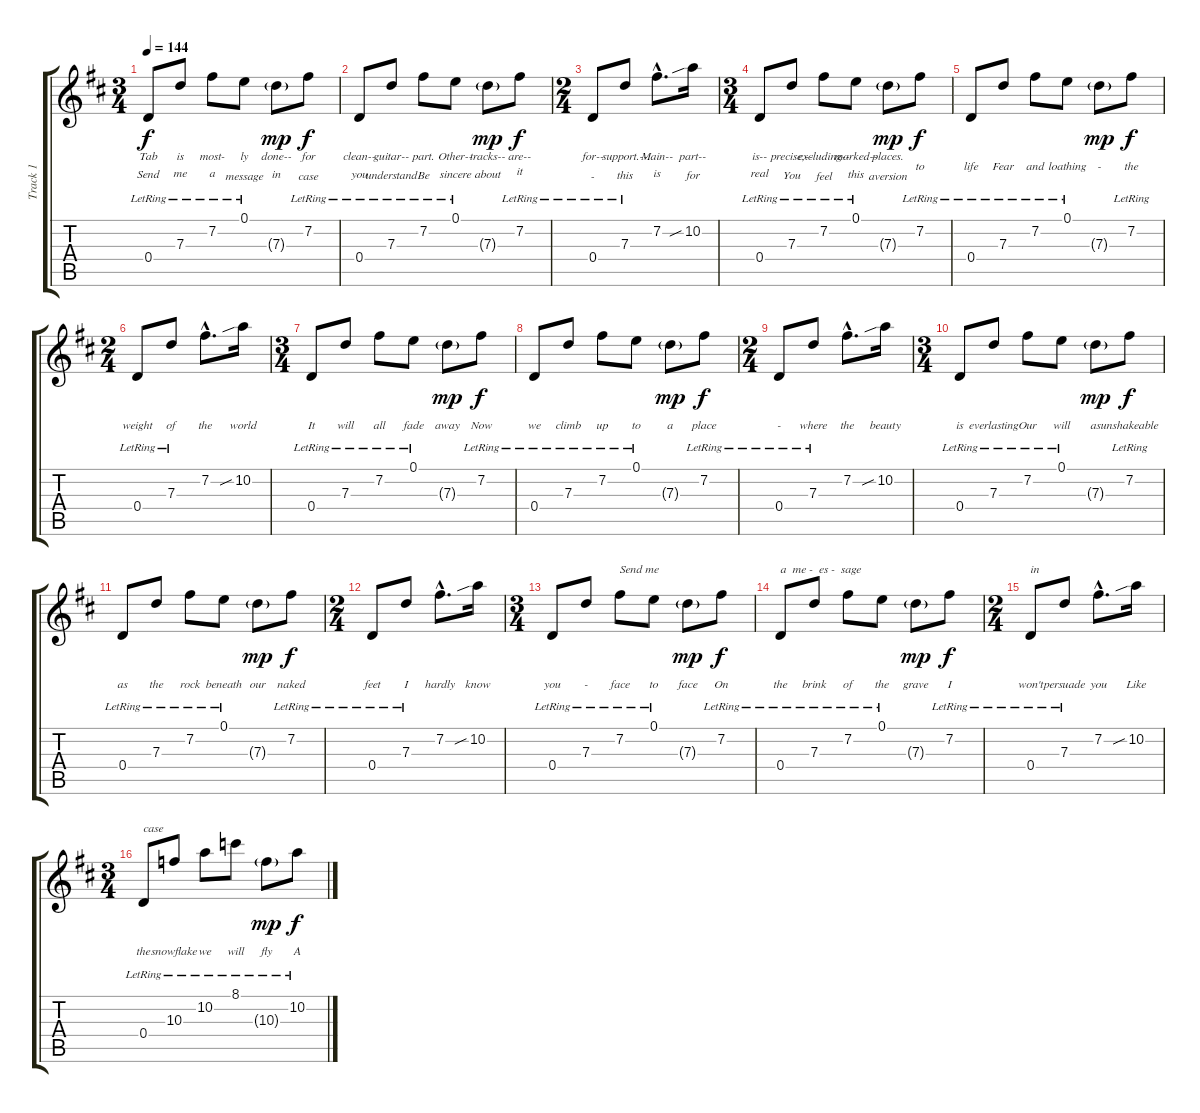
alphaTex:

\track ("Track 1" "Track 1") {instrument acousticguitarnylon}
\staff {score tabs}
\tuning (E4 B3 G3 D3 A2 E2) {hide}
\ts (3 4)
\tempo 144
\clef g2
\ks d
0.4{lr}.8{lyrics (0 "Tab") lyrics (1 "") lyrics (2 "Send") lyrics (3 "") lyrics (4 "") dy f instrument acousticguitarnylon} 7.3{lr}.8{lyrics (0 "is") lyrics (1 "") lyrics (2 "me") lyrics (3 "") lyrics (4 "")} 7.2{lr}.8{lyrics (0 "most-") lyrics (1 "") lyrics (2 "a") lyrics (3 "") lyrics (4 "")} 0.1{lr}.8{lyrics (0 "ly") lyrics (1 "") lyrics (2 "message") lyrics (3 "") lyrics (4 "")} 7.3{g}.8{lyrics (0 "done--") lyrics (1 "") lyrics (2 "in") lyrics (3 "") lyrics (4 "") dy mp} 7.2{lr}.8{lyrics (0 "for") lyrics (1 "") lyrics (2 "case") lyrics (3 "") lyrics (4 "") dy f} |
0.4{lr}.8{lyrics (0 "clean--") lyrics (1 "") lyrics (2 "you") lyrics (3 "") lyrics (4 "")} 7.3{lr}.8{lyrics (0 "guitar--") lyrics (1 "") lyrics (2 "understand") lyrics (3 "") lyrics (4 "")} 7.2{lr}.8{lyrics (0 "part.") lyrics (1 "") lyrics (2 "Be") lyrics (3 "") lyrics (4 "")} 0.1{lr}.8{lyrics (0 "Other--") lyrics (1 "") lyrics (2 "sincere") lyrics (3 "") lyrics (4 "")} 7.3{g}.8{lyrics (0 "tracks--") lyrics (1 "") lyrics (2 "about") lyrics (3 "") lyrics (4 "") dy mp} 7.2{lr}.8{lyrics (0 "are--") lyrics (1 "") lyrics (2 "it") lyrics (3 "") lyrics (4 "") dy f} |
\ts (2 4)
0.4{lr}.8{lyrics (0 "for--") lyrics (1 "") lyrics (2 "-") lyrics (3 "") lyrics (4 "")} 7.3{lr}.8{lyrics (0 "support.--") lyrics (1 "") lyrics (2 "this") lyrics (3 "") lyrics (4 "")} 7.2{hac}.8{d lyrics (0 "Main--") lyrics (1 "") lyrics (2 "is") lyrics (3 "") lyrics (4 "")} 10.2{sib}.16{lyrics (0 "part--") lyrics (1 "") lyrics (2 "for") lyrics (3 "") lyrics (4 "")} |
\ts (3 4)
0.4{lr}.8{lyrics (0 "is--") lyrics (1 "") lyrics (2 "real") lyrics (3 "") lyrics (4 "")} 7.3{lr}.8{lyrics (0 "precise,--") lyrics (1 "") lyrics (2 "You") lyrics (3 "") lyrics (4 "")} 7.2{lr}.8{lyrics (0 "excluding--") lyrics (1 "") lyrics (2 "feel") lyrics (3 "") lyrics (4 "")} 0.1{lr}.8{lyrics (0 "marked--") lyrics (1 "") lyrics (2 "this") lyrics (3 "") lyrics (4 "")} 7.3{g}.8{lyrics (0 "places.") lyrics (1 "") lyrics (2 "aversion") lyrics (3 "") lyrics (4 "") dy mp} 7.2{lr}.8{lyrics (0 "") lyrics (1 "") lyrics (2 "to") lyrics (3 "") lyrics (4 "") dy f} |
0.4{lr}.8{lyrics (0 "") lyrics (1 "") lyrics (2 "life") lyrics (3 "") lyrics (4 "")} 7.3{lr}.8{lyrics (0 "") lyrics (1 "") lyrics (2 "Fear") lyrics (3 "") lyrics (4 "")} 7.2{lr}.8{lyrics (0 "") lyrics (1 "") lyrics (2 "and") lyrics (3 "") lyrics (4 "")} 0.1{lr}.8{lyrics (0 "") lyrics (1 "") lyrics (2 "loathing") lyrics (3 "") lyrics (4 "")} 7.3{g}.8{lyrics (0 "") lyrics (1 "") lyrics (2 "-") lyrics (3 "") lyrics (4 "") dy mp} 7.2{lr}.8{lyrics (0 "") lyrics (1 "") lyrics (2 "the") lyrics (3 "") lyrics (4 "") dy f} |
\ts (2 4)
0.4{lr}.8{lyrics (0 "") lyrics (1 "") lyrics (2 "weight") lyrics (3 "") lyrics (4 "")} 7.3{lr}.8{lyrics (0 "") lyrics (1 "") lyrics (2 "of") lyrics (3 "") lyrics (4 "")} 7.2{hac}.8{d lyrics (0 "") lyrics (1 "") lyrics (2 "the") lyrics (3 "") lyrics (4 "")} 10.2{sib}.16{lyrics (0 "") lyrics (1 "") lyrics (2 "world") lyrics (3 "") lyrics (4 "")} |
\ts (3 4)
0.4{lr}.8{lyrics (0 "") lyrics (1 "") lyrics (2 "It") lyrics (3 "") lyrics (4 "")} 7.3{lr}.8{lyrics (0 "") lyrics (1 "") lyrics (2 "will") lyrics (3 "") lyrics (4 "")} 7.2{lr}.8{lyrics (0 "") lyrics (1 "") lyrics (2 "all") lyrics (3 "") lyrics (4 "")} 0.1{lr}.8{lyrics (0 "") lyrics (1 "") lyrics (2 "fade") lyrics (3 "") lyrics (4 "")} 7.3{g}.8{lyrics (0 "") lyrics (1 "") lyrics (2 "away") lyrics (3 "") lyrics (4 "") dy mp} 7.2{lr}.8{lyrics (0 "") lyrics (1 "") lyrics (2 "Now") lyrics (3 "") lyrics (4 "") dy f} |
0.4{lr}.8{lyrics (0 "") lyrics (1 "") lyrics (2 "we") lyrics (3 "") lyrics (4 "")} 7.3{lr}.8{lyrics (0 "") lyrics (1 "") lyrics (2 "climb") lyrics (3 "") lyrics (4 "")} 7.2{lr}.8{lyrics (0 "") lyrics (1 "") lyrics (2 "up") lyrics (3 "") lyrics (4 "")} 0.1{lr}.8{lyrics (0 "") lyrics (1 "") lyrics (2 "to") lyrics (3 "") lyrics (4 "")} 7.3{g}.8{lyrics (0 "") lyrics (1 "") lyrics (2 "a") lyrics (3 "") lyrics (4 "") dy mp} 7.2{lr}.8{lyrics (0 "") lyrics (1 "") lyrics (2 "place") lyrics (3 "") lyrics (4 "") dy f} |
\ts (2 4)
0.4{lr}.8{lyrics (0 "") lyrics (1 "") lyrics (2 "-") lyrics (3 "") lyrics (4 "")} 7.3{lr}.8{lyrics (0 "") lyrics (1 "") lyrics (2 "where") lyrics (3 "") lyrics (4 "")} 7.2{hac}.8{d lyrics (0 "") lyrics (1 "") lyrics (2 "the") lyrics (3 "") lyrics (4 "")} 10.2{sib}.16{lyrics (0 "") lyrics (1 "") lyrics (2 "beauty") lyrics (3 "") lyrics (4 "")} |
\ts (3 4)
0.4{lr}.8{lyrics (0 "") lyrics (1 "") lyrics (2 "is") lyrics (3 "") lyrics (4 "")} 7.3{lr}.8{lyrics (0 "") lyrics (1 "") lyrics (2 "everlasting") lyrics (3 "") lyrics (4 "")} 7.2{lr}.8{lyrics (0 "") lyrics (1 "") lyrics (2 "Our") lyrics (3 "") lyrics (4 "")} 0.1{lr}.8{lyrics (0 "") lyrics (1 "") lyrics (2 "will") lyrics (3 "") lyrics (4 "")} 7.3{g}.8{lyrics (0 "") lyrics (1 "") lyrics (2 "as") lyrics (3 "") lyrics (4 "") dy mp} 7.2{lr}.8{lyrics (0 "") lyrics (1 "") lyrics (2 "unshakeable") lyrics (3 "") lyrics (4 "") dy f} |
0.4{lr}.8{lyrics (0 "") lyrics (1 "") lyrics (2 "as") lyrics (3 "") lyrics (4 "")} 7.3{lr}.8{lyrics (0 "") lyrics (1 "") lyrics (2 "the") lyrics (3 "") lyrics (4 "")} 7.2{lr}.8{lyrics (0 "") lyrics (1 "") lyrics (2 "rock") lyrics (3 "") lyrics (4 "")} 0.1{lr}.8{lyrics (0 "") lyrics (1 "") lyrics (2 "beneath") lyrics (3 "") lyrics (4 "")} 7.3{g}.8{lyrics (0 "") lyrics (1 "") lyrics (2 "our") lyrics (3 "") lyrics (4 "") dy mp} 7.2{lr}.8{lyrics (0 "") lyrics (1 "") lyrics (2 "naked") lyrics (3 "") lyrics (4 "") dy f} |
\ts (2 4)
0.4{lr}.8{lyrics (0 "") lyrics (1 "") lyrics (2 "feet") lyrics (3 "") lyrics (4 "")} 7.3{lr}.8{lyrics (0 "") lyrics (1 "") lyrics (2 "I") lyrics (3 "") lyrics (4 "")} 7.2{hac}.8{d lyrics (0 "") lyrics (1 "") lyrics (2 "hardly") lyrics (3 "") lyrics (4 "")} 10.2{sib}.16{lyrics (0 "") lyrics (1 "") lyrics (2 "know") lyrics (3 "") lyrics (4 "")} |
\ts (3 4)
0.4{lr}.8{lyrics (0 "") lyrics (1 "") lyrics (2 "you") lyrics (3 "") lyrics (4 "")} 7.3{lr}.8{lyrics (0 "") lyrics (1 "") lyrics (2 "-") lyrics (3 "") lyrics (4 "")} 7.2{lr}.8{txt "Send me" lyrics (0 "") lyrics (1 "") lyrics (2 "face") lyrics (3 "") lyrics (4 "")} 0.1{lr}.8{lyrics (0 "") lyrics (1 "") lyrics (2 "to") lyrics (3 "") lyrics (4 "")} 7.3{g}.8{lyrics (0 "") lyrics (1 "") lyrics (2 "face") lyrics (3 "") lyrics (4 "") dy mp} 7.2{lr}.8{lyrics (0 "") lyrics (1 "") lyrics (2 "On") lyrics (3 "") lyrics (4 "") dy f} |
0.4{lr}.8{txt "a  me -  es -  sage" lyrics (0 "") lyrics (1 "") lyrics (2 "the") lyrics (3 "") lyrics (4 "")} 7.3{lr}.8{lyrics (0 "") lyrics (1 "") lyrics (2 "brink") lyrics (3 "") lyrics (4 "")} 7.2{lr}.8{lyrics (0 "") lyrics (1 "") lyrics (2 "of") lyrics (3 "") lyrics (4 "")} 0.1{lr}.8{lyrics (0 "") lyrics (1 "") lyrics (2 "the") lyrics (3 "") lyrics (4 "")} 7.3{g}.8{lyrics (0 "") lyrics (1 "") lyrics (2 "grave") lyrics (3 "") lyrics (4 "") dy mp} 7.2{lr}.8{lyrics (0 "") lyrics (1 "") lyrics (2 "I") lyrics (3 "") lyrics (4 "") dy f} |
\ts (2 4)
0.4{lr}.8{txt "in" lyrics (0 "") lyrics (1 "") lyrics (2 "won't") lyrics (3 "") lyrics (4 "")} 7.3{lr}.8{lyrics (0 "") lyrics (1 "") lyrics (2 "persuade") lyrics (3 "") lyrics (4 "")} 7.2{hac}.8{d lyrics (0 "") lyrics (1 "") lyrics (2 "you") lyrics (3 "") lyrics (4 "")} 10.2{sib}.16{lyrics (0 "") lyrics (1 "") lyrics (2 "Like") lyrics (3 "") lyrics (4 "")} |
\ts (3 4)
0.4{lr}.8{txt "case" lyrics (0 "") lyrics (1 "") lyrics (2 "the") lyrics (3 "") lyrics (4 "")} 10.3{lr}.8{lyrics (0 "") lyrics (1 "") lyrics (2 "snowflake") lyrics (3 "") lyrics (4 "")} 10.2{lr}.8{lyrics (0 "") lyrics (1 "") lyrics (2 "we") lyrics (3 "") lyrics (4 "")} 8.1{lr}.8{lyrics (0 "") lyrics (1 "") lyrics (2 "will") lyrics (3 "") lyrics (4 "")} 10.3{g lr}.8{lyrics (0 "") lyrics (1 "") lyrics (2 "fly") lyrics (3 "") lyrics (4 "") dy mp} 10.2{lr}.8{lyrics (0 "") lyrics (1 "") lyrics (2 "A") lyrics (3 "") lyrics (4 "") dy f}
